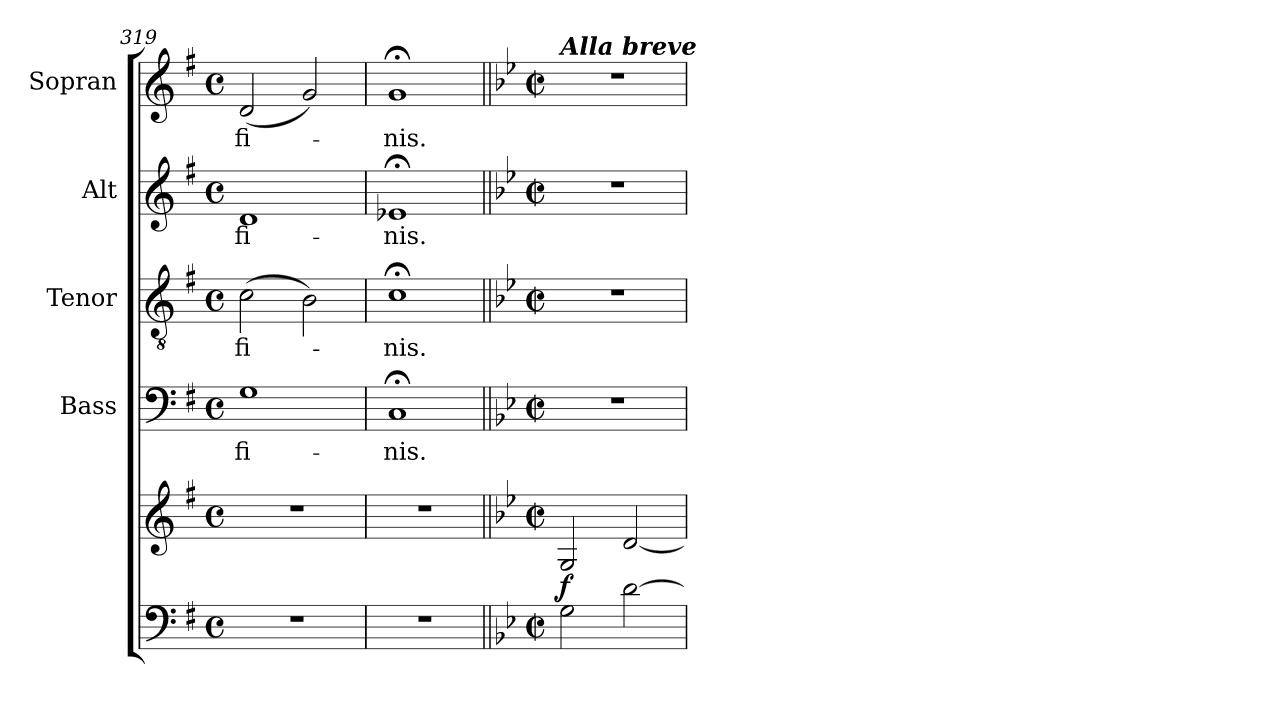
**kern	**kern	**dynam	**kern	**text	**kern	**text	**kern	**text	**kern	**text
*part5	*part5	*part5	*part4	*part4	*part3	*part3	*part2	*part2	*part1	*part1
*staff6	*staff5	*staff5/6	*staff4	*staff4	*staff3	*staff3	*staff2	*staff2	*staff1	*staff1
*	*	*	*I"Bass	*	*I"Tenor	*	*I"Alt	*	*I"Sopran	*
*	*	*	*I'B.	*	*I'T.	*	*I'A.	*	*I'S.	*
*clefF4	*clefG2	*	*clefF4	*	*clefGv2	*	*clefG2	*	*clefG2	*
*k[f#]	*k[f#]	*	*k[f#]	*	*k[f#]	*	*k[f#]	*	*k[f#]	*
*G:	*G:	*	*G:	*	*G:	*	*G:	*	*G:	*
*M4/4	*M4/4	*	*M4/4	*	*M4/4	*	*M4/4	*	*M4/4	*
*met(c)	*met(c)	*	*met(c)	*	*met(c)	*	*met(c)	*	*met(c)	*
=319	=319	=319	=319	=319	=319	=319	=319	=319	=319	=319
!	!	!	!	!LO:LY:b	!	!LO:LY:b	!	!LO:LY:b	!	!LO:LY:b
1r	1r	.	1G	fi-	(>2c\	fi-	1d	fi-	(<2d/	fi-
.	.	.	.	.	2B\)	.	.	.	2g/)	.
=320	=320	=320	=320	=320	=320	=320	=320	=320	=320	=320
!	!	!	!	!LO:LY:b	!	!LO:LY:b	!	!LO:LY:b	!	!LO:LY:b
1r	1r	.	1C;<	-nis.	1c;<	-nis.	1e-X;<	-nis.	1g;<	-nis.
=321||	=321||	=321||	=321||	=321||	=321||	=321||	=321||	=321||	=321||	=321||
*k[b-e-]	*k[b-e-]	*	*k[b-e-]	*	*k[b-e-]	*	*k[b-e-]	*	*k[b-e-]	*
*B-:	*B-:	*	*B-:	*	*B-:	*	*B-:	*	*B-:	*
*M2/2	*M2/2	*	*M2/2	*	*M2/2	*	*M2/2	*	*M2/2	*
*met(c|)	*met(c|)	*	*met(c|)	*	*met(c|)	*	*met(c|)	*	*met(c|)	*
!	!	!	!	!	!	!	!	!	!LO:TX:a:Bi:t=Alla breve	!
!	!	!LO:DY:b	!	!	!	!	!	!	!	!
2G\	2G/	f	1r	.	1r	.	1r	.	1r	.
[2d\	[2d/	.	.	.	.	.	.	.	.	.
=	=	=	=	=	=	=	=	=	=	=
*-	*-	*-	*-	*-	*-	*-	*-	*-	*-	*-
